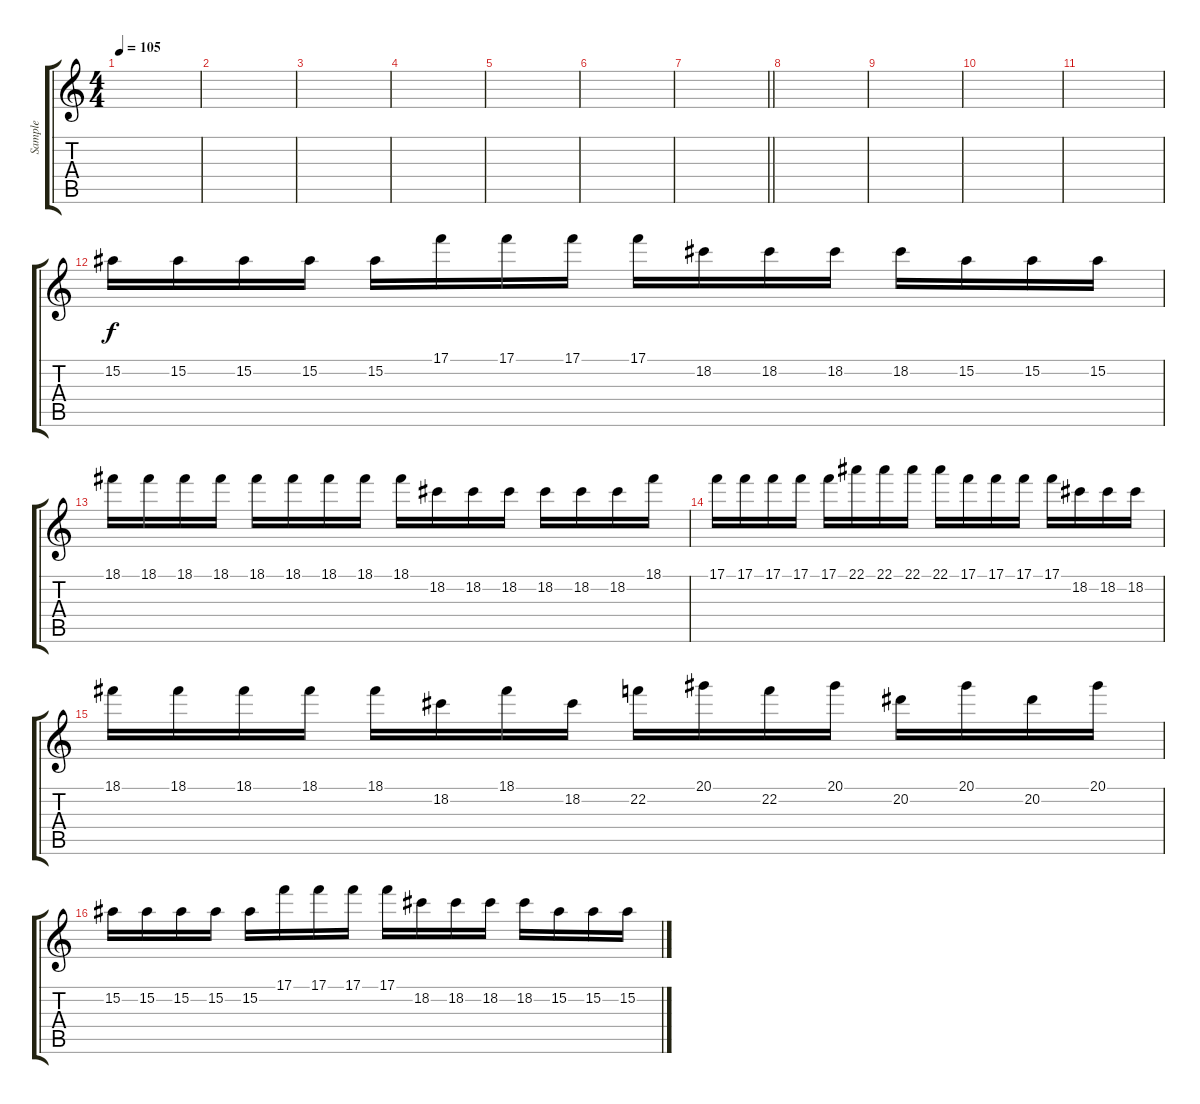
\track ("Sample" "Sample") {instrument distortionguitar}
\staff {score tabs}
\tuning (C4 G3 Eb3 Bb2 F2 C2) {hide}
\ts (4 4)
\tempo 105
\clef g2
\ks c
|
|
|
|
|
|
\barLineRight lightlight
|
|
|
|
|
15.2.16 15.2.16 15.2.16 15.2.16 15.2.16 17.1.16 17.1.16 17.1.16 17.1.16 18.2.16 18.2.16 18.2.16 18.2.16 15.2.16 15.2.16 15.2.16 |
18.1.16 18.1.16 18.1.16 18.1.16 18.1.16 18.1.16 18.1.16 18.1.16 18.1.16 18.2.16 18.2.16 18.2.16 18.2.16 18.2.16 18.2.16 18.1.16 |
17.1.16 17.1.16 17.1.16 17.1.16 17.1.16 22.1.16 22.1.16 22.1.16 22.1.16 17.1.16 17.1.16 17.1.16 17.1.16 18.2.16 18.2.16 18.2.16 |
18.1.16 18.1.16 18.1.16 18.1.16 18.1.16 18.2.16 18.1.16 18.2.16 22.2.16 20.1.16 22.2.16 20.1.16 20.2.16 20.1.16 20.2.16 20.1.16 |
15.2.16 15.2.16 15.2.16 15.2.16 15.2.16 17.1.16 17.1.16 17.1.16 17.1.16 18.2.16 18.2.16 18.2.16 18.2.16 15.2.16 15.2.16 15.2.16
